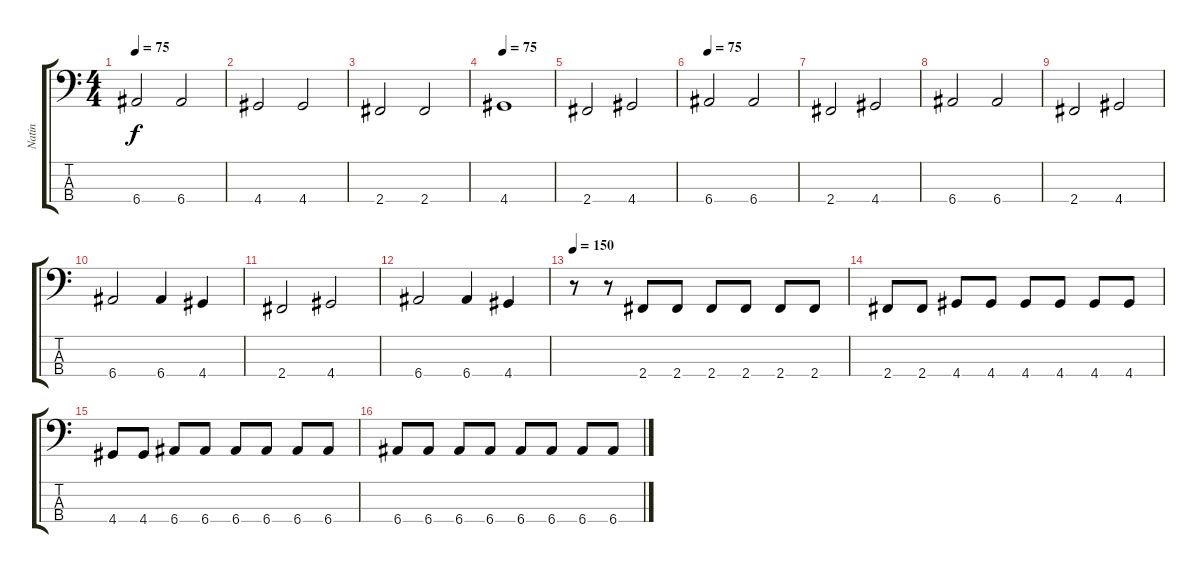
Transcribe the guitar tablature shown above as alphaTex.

\track ("Natin" "Natin") {instrument electricbassfinger}
\staff {score tabs}
\tuning (G2 D2 A1 E1) {hide}
\ts (4 4)
\tempo 75
\clef f4
\ks c
6.4.2{dy f} 6.4.2 |
4.4.2 4.4.2 |
2.4.2 2.4.2 |
\tempo 75
4.4.1 |
2.4.2 4.4.2 |
\tempo 75
6.4.2 6.4.2 |
2.4.2 4.4.2 |
6.4.2 6.4.2 |
2.4.2 4.4.2 |
6.4.2 6.4.4 4.4.4 |
2.4.2 4.4.2 |
6.4.2 6.4.4 4.4.4 |
\tempo 150
r.8 r.8 2.4.8 2.4.8 2.4.8 2.4.8 2.4.8 2.4.8 |
2.4.8 2.4.8 4.4.8 4.4.8 4.4.8 4.4.8 4.4.8 4.4.8 |
4.4.8 4.4.8 6.4.8 6.4.8 6.4.8 6.4.8 6.4.8 6.4.8 |
6.4.8 6.4.8 6.4.8 6.4.8 6.4.8 6.4.8 6.4.8 6.4.8
